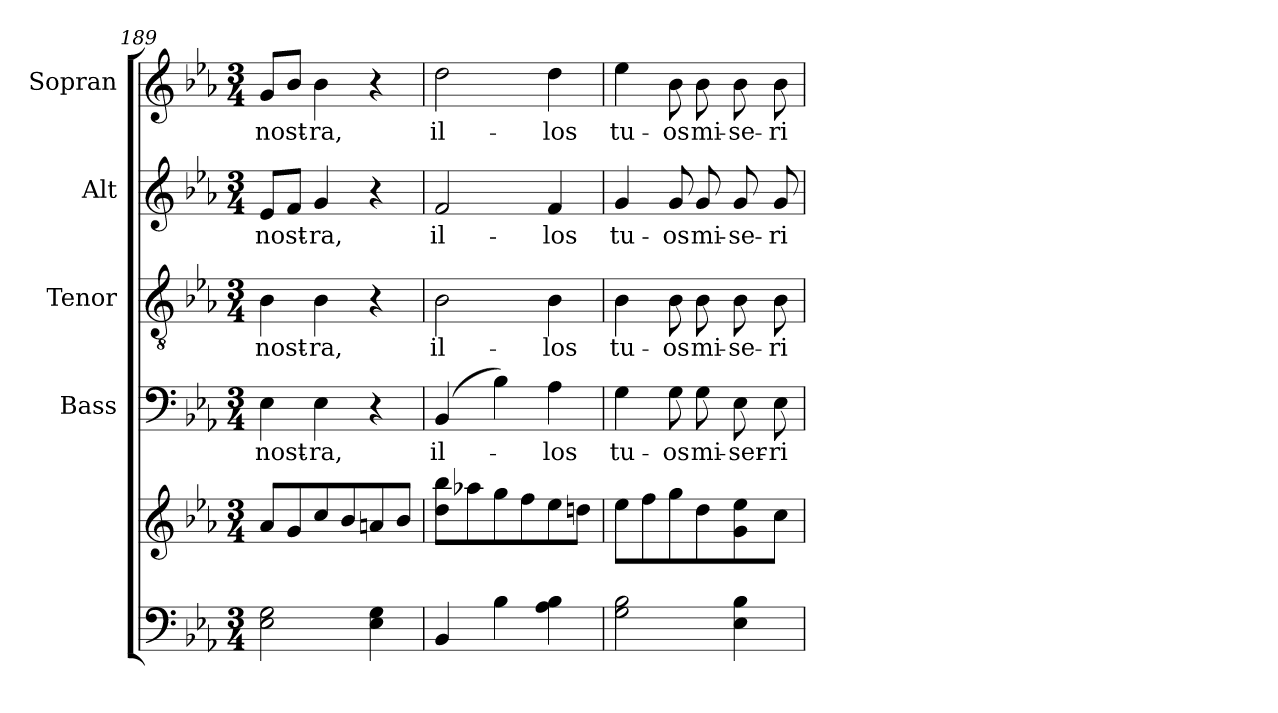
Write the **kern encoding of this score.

**kern	**kern	**kern	**text	**kern	**text	**kern	**text	**kern	**text
*part5	*part5	*part4	*part4	*part3	*part3	*part2	*part2	*part1	*part1
*staff6	*staff5	*staff4	*staff4	*staff3	*staff3	*staff2	*staff2	*staff1	*staff1
*	*	*I"Bass	*	*I"Tenor	*	*I"Alt	*	*I"Sopran	*
*	*	*I'B.	*	*I'T.	*	*I'A.	*	*I'S.	*
*clefF4	*clefG2	*clefF4	*	*clefGv2	*	*clefG2	*	*clefG2	*
*k[b-e-a-]	*k[b-e-a-]	*k[b-e-a-]	*	*k[b-e-a-]	*	*k[b-e-a-]	*	*k[b-e-a-]	*
*E-:	*E-:	*E-:	*	*E-:	*	*E-:	*	*E-:	*
*M3/4	*M3/4	*M3/4	*	*M3/4	*	*M3/4	*	*M3/4	*
=189	=189	=189	=189	=189	=189	=189	=189	=189	=189
!	!	!	!LO:LY:b	!	!LO:LY:b	!	!LO:LY:b	!	!LO:LY:b
2E-\ 2G\	8a-/L	4E-\	nost-	4B-\	nost-	8e-/L	nost-	8g/L	nost-
.	8g/	.	.	.	.	8f/J	.	8b-/J	.
!	!	!	!LO:LY:b	!	!LO:LY:b	!	!LO:LY:b	!	!LO:LY:b
.	8cc/	4E-\	-ra,	4B-\	-ra,	4g/	-ra,	4b-\	-ra,
.	8b-/	.	.	.	.	.	.	.	.
4E-\ 4G\	8an/	4r	.	4r	.	4r	.	4r	.
.	8b-/J	.	.	.	.	.	.	.	.
!!LO:PB:g=z
=190	=190	=190	=190	=190	=190	=190	=190	=190	=190
!	!	!	!LO:LY:b	!	!LO:LY:b	!	!LO:LY:b	!	!LO:LY:b
4BB-/	8dd\ 8bb-\L	(4BB-/	il-	2B-\	il-	2f/	il-	2dd\	il-
.	8aa-X\	.	.	.	.	.	.	.	.
4B-\	8gg\	4B-\)	.	.	.	.	.	.	.
.	8ff\	.	.	.	.	.	.	.	.
!	!	!	!LO:LY:b	!	!LO:LY:b	!	!LO:LY:b	!	!LO:LY:b
4A-\ 4B-\	8ee-\	4A-\	-los	4B-\	-los	4f/	-los	4dd\	-los
.	8ddn\J	.	.	.	.	.	.	.	.
=191	=191	=191	=191	=191	=191	=191	=191	=191	=191
!	!	!	!LO:LY:b	!	!LO:LY:b	!	!LO:LY:b	!	!LO:LY:b
2G\ 2B-\	8ee-\L	4G\	tu-	4B-\	tu-	4g/	tu-	4ee-\	tu-
.	8ff\	.	.	.	.	.	.	.	.
!	!	!	!LO:LY:b	!	!LO:LY:b	!	!LO:LY:b	!	!LO:LY:b
.	8gg\	8G\	-os	8B-\	-os	8g/	-os	8b-\	-os
!	!	!	!LO:LY:b	!	!LO:LY:b	!	!LO:LY:b	!	!LO:LY:b
.	8dd\	8G\	mi-	8B-\	mi-	8g/	mi-	8b-\	mi-
!	!	!	!LO:LY:b	!	!LO:LY:b	!	!LO:LY:b	!	!LO:LY:b
4E-\ 4B-\	8g\ 8ee-\	8E-\	-ser-	8B-\	-se-	8g/	-se-	8b-\	-se-
!	!	!	!LO:LY:b	!	!LO:LY:b	!	!LO:LY:b	!	!LO:LY:b
.	8cc\J	8E-\	-ri-	8B-\	-ri-	8g/	-ri-	8b-\	-ri-
=	=	=	=	=	=	=	=	=	=
*-	*-	*-	*-	*-	*-	*-	*-	*-	*-
